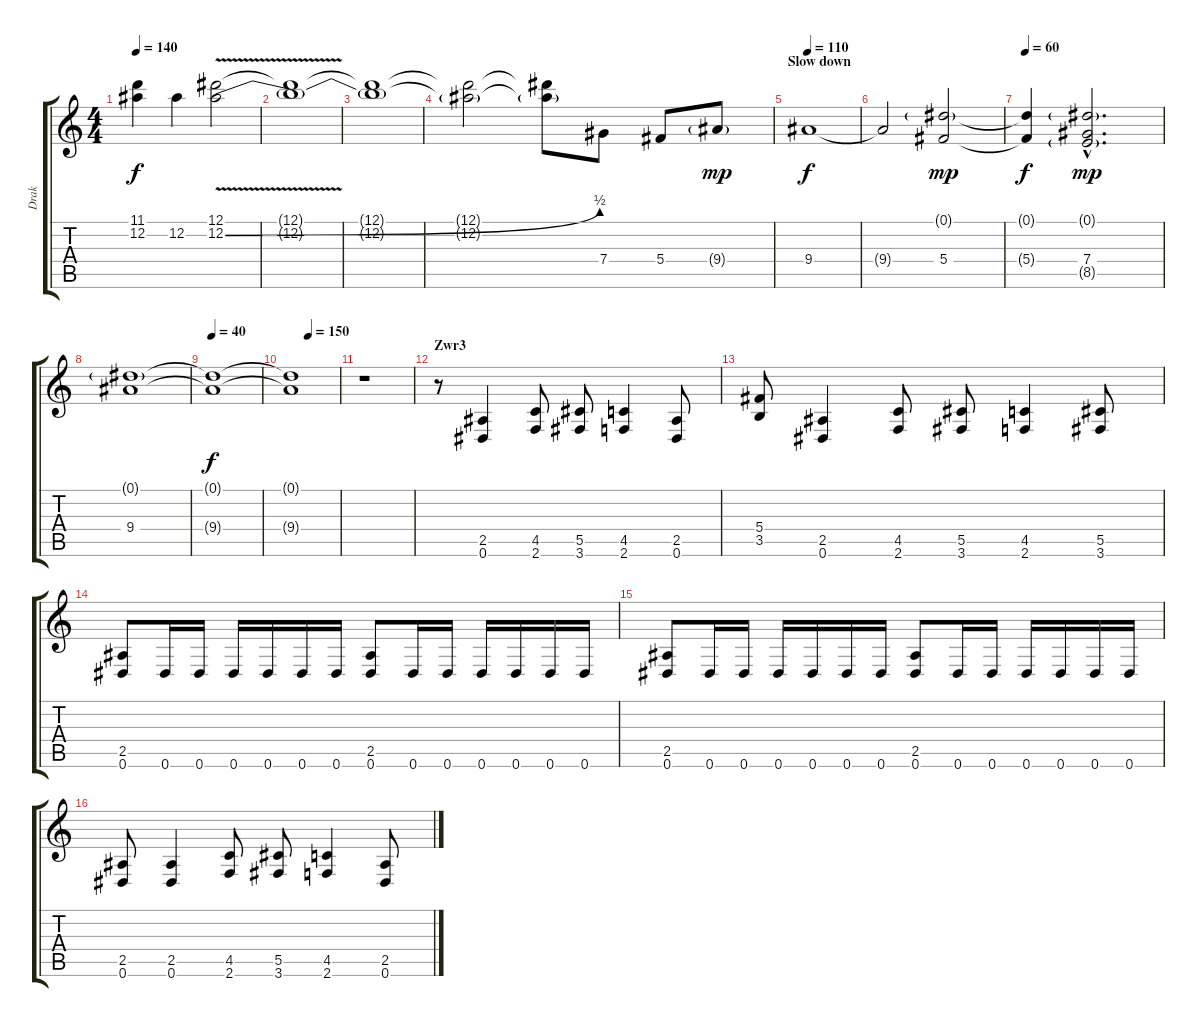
\track ("Drak" "Drak") {instrument distortionguitar}
\staff {score tabs}
\tuning (Eb4 Bb3 Gb3 Db3 Ab2 Eb2) {hide}
\ts (4 4)
\tempo 140
\clef g2
\ks c
(11.1{t} 12.2{t}).4{dy f} 12.2.4 (12.1{v} 12.2{be (bend 0 0 60 2) v}).2 |
(12.1{t} 12.2{t}).1 |
(12.1{t} 12.2{t}).1 |
(12.1{t} 12.2{t}).2 (12.1{t} 12.2{t}).8 7.4.8 5.4.8 9.4{g}.8{dy mp} |
\section ("" "Slow down")
\tempo 110
9.4.1{dy f} |
9.4{t}.2 (0.1{g} 5.4).2{dy mp} |
\tempo 60
(0.1{t} 5.4{t}).4{dy f} (0.1{g hac} 7.4{hac} 8.5{g hac}).2{d dy mp} |
(0.1{g} 9.4).1 |
\tempo 40
(0.1{t} 9.4{t}).1{dy f volume 0} |
\tempo (150 0.375)
(0.1{t} 9.4{t}).1 |
r.1 |
\section ("" "Zwr3")
r.8{volume 16 balance 2 instrument distortionguitar} (2.5 0.6).4 (4.5 2.6).8 (5.5 3.6).8 (4.5 2.6).4 (2.5 0.6).8 |
(5.4 3.5).8 (2.5 0.6).4 (4.5 2.6).8 (5.5 3.6).8 (4.5 2.6).4 (5.5 3.6).8 |
(2.5 0.6).8{txt " "} 0.6.16 0.6.16 0.6.16 0.6.16 0.6.16 0.6.16 (2.5 0.6).8 0.6.16 0.6.16 0.6.16 0.6.16 0.6.16 0.6.16 |
(2.5 0.6).8 0.6.16 0.6.16 0.6.16 0.6.16 0.6.16 0.6.16 (2.5 0.6).8 0.6.16 0.6.16 0.6.16 0.6.16 0.6.16 0.6.16 |
(2.5 0.6).8 (2.5 0.6).4 (4.5 2.6).8 (5.5 3.6).8 (4.5 2.6).4 (2.5 0.6).8
